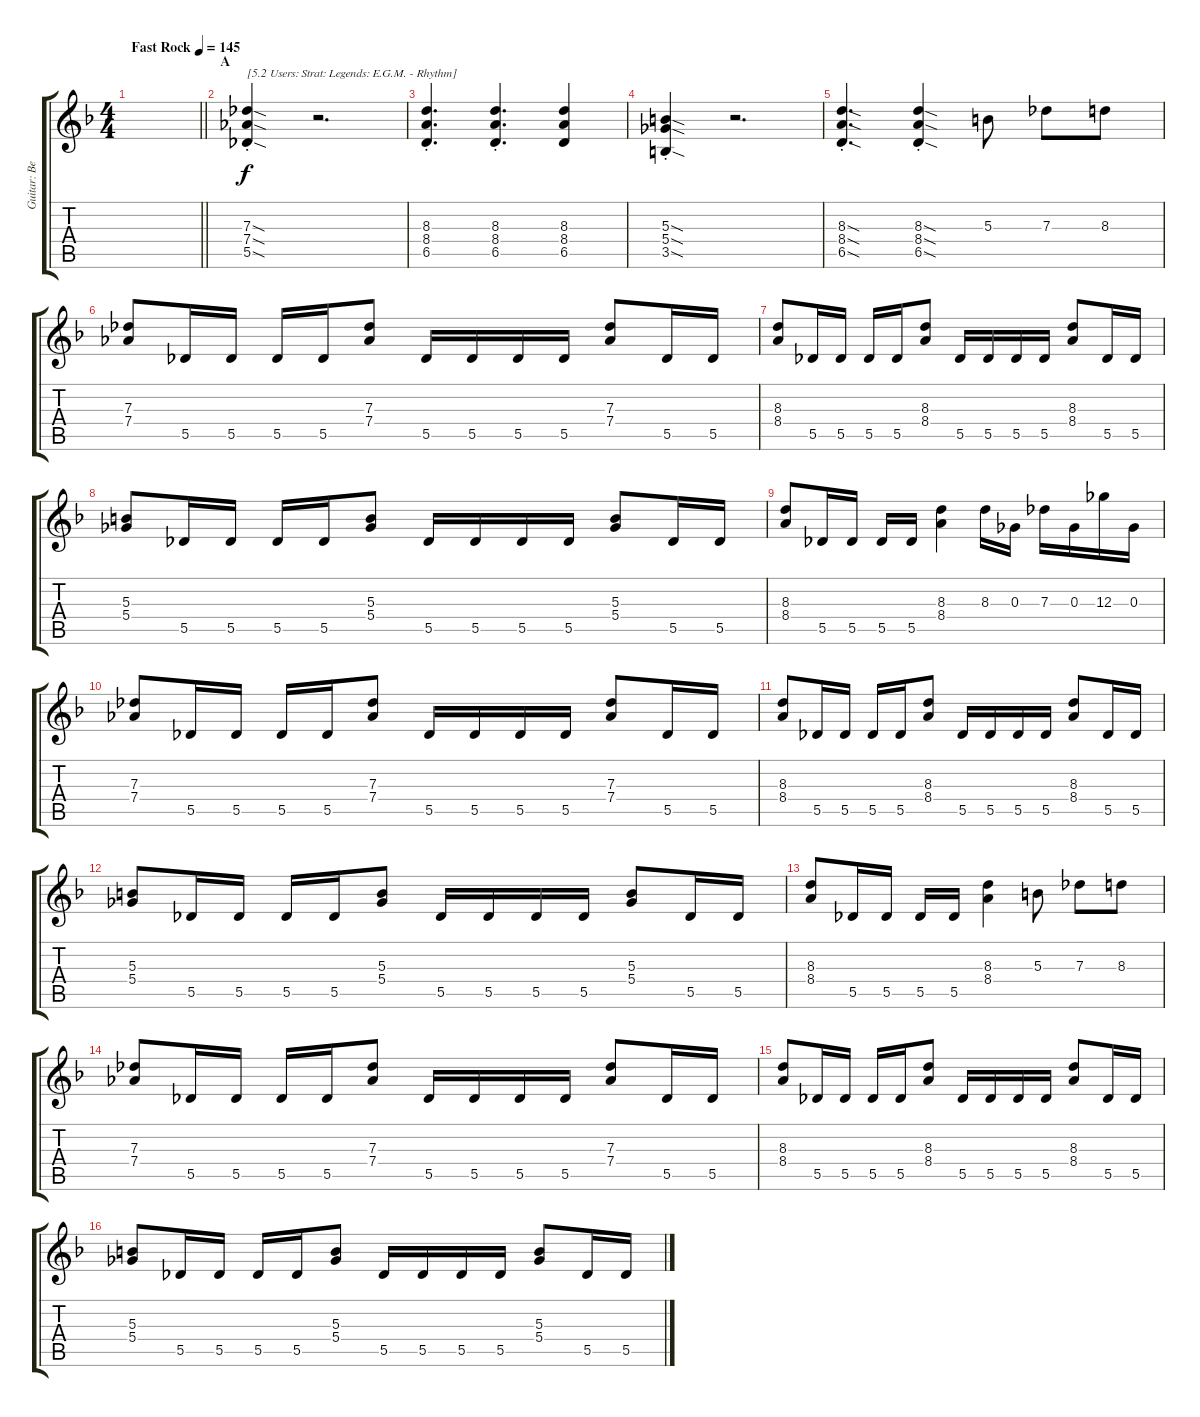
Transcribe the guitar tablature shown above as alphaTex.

\track ("Guitar: Ben" "Guitar: Be") {instrument distortionguitar}
\staff {score tabs}
\tuning (Eb4 Bb3 Gb3 Db3 Ab2 Eb2) {hide}
\ts (4 4)
\tempo (145 "Fast Rock")
\clef g2
\barLineRight lightlight
\ks f
|
\section ("" "A")
(7.3{sod st} 7.4{sod st} 5.5{sod st}).4{txt "[5.2 Users: Strat: Legends: E.G.M. - Rhythm]"} r.2{d} |
(8.3{st} 8.4{st} 6.5{st}).4{d} (8.3{st} 8.4{st} 6.5{st}).4{d} (8.3 8.4 6.5).4 |
(5.3{sod st} 5.4{sod st} 3.5{sod st}).4 r.2{d} |
(8.3{sod st} 8.4{sod st} 6.5{sod st}).4{d} (8.3{sod st} 8.4{sod st} 6.5{sod st}).4 5.3.8 7.3.8 8.3.8 |
(7.3 7.4).8 5.5.16 5.5.16 5.5.16 5.5.16 (7.3 7.4).8 5.5.16 5.5.16 5.5.16 5.5.16 (7.3 7.4).8 5.5.16 5.5.16 |
(8.3 8.4).8 5.5.16 5.5.16 5.5.16 5.5.16 (8.3 8.4).8 5.5.16 5.5.16 5.5.16 5.5.16 (8.3 8.4).8 5.5.16 5.5.16 |
(5.3 5.4).8 5.5.16 5.5.16 5.5.16 5.5.16 (5.3 5.4).8 5.5.16 5.5.16 5.5.16 5.5.16 (5.3 5.4).8 5.5.16 5.5.16 |
(8.3 8.4).8 5.5.16 5.5.16 5.5.16 5.5.16 (8.3 8.4).4 8.3.16 0.3.16 7.3.16 0.3.16 12.3.16 0.3.16 |
(7.3 7.4).8 5.5.16 5.5.16 5.5.16 5.5.16 (7.3 7.4).8 5.5.16 5.5.16 5.5.16 5.5.16 (7.3 7.4).8 5.5.16 5.5.16 |
(8.3 8.4).8 5.5.16 5.5.16 5.5.16 5.5.16 (8.3 8.4).8 5.5.16 5.5.16 5.5.16 5.5.16 (8.3 8.4).8 5.5.16 5.5.16 |
(5.3 5.4).8 5.5.16 5.5.16 5.5.16 5.5.16 (5.3 5.4).8 5.5.16 5.5.16 5.5.16 5.5.16 (5.3 5.4).8 5.5.16 5.5.16 |
(8.3 8.4).8 5.5.16 5.5.16 5.5.16 5.5.16 (8.3 8.4).4 5.3.8 7.3.8 8.3.8 |
(7.3 7.4).8 5.5.16 5.5.16 5.5.16 5.5.16 (7.3 7.4).8 5.5.16 5.5.16 5.5.16 5.5.16 (7.3 7.4).8 5.5.16 5.5.16 |
(8.3 8.4).8 5.5.16 5.5.16 5.5.16 5.5.16 (8.3 8.4).8 5.5.16 5.5.16 5.5.16 5.5.16 (8.3 8.4).8 5.5.16 5.5.16 |
(5.3 5.4).8 5.5.16 5.5.16 5.5.16 5.5.16 (5.3 5.4).8 5.5.16 5.5.16 5.5.16 5.5.16 (5.3 5.4).8 5.5.16 5.5.16
